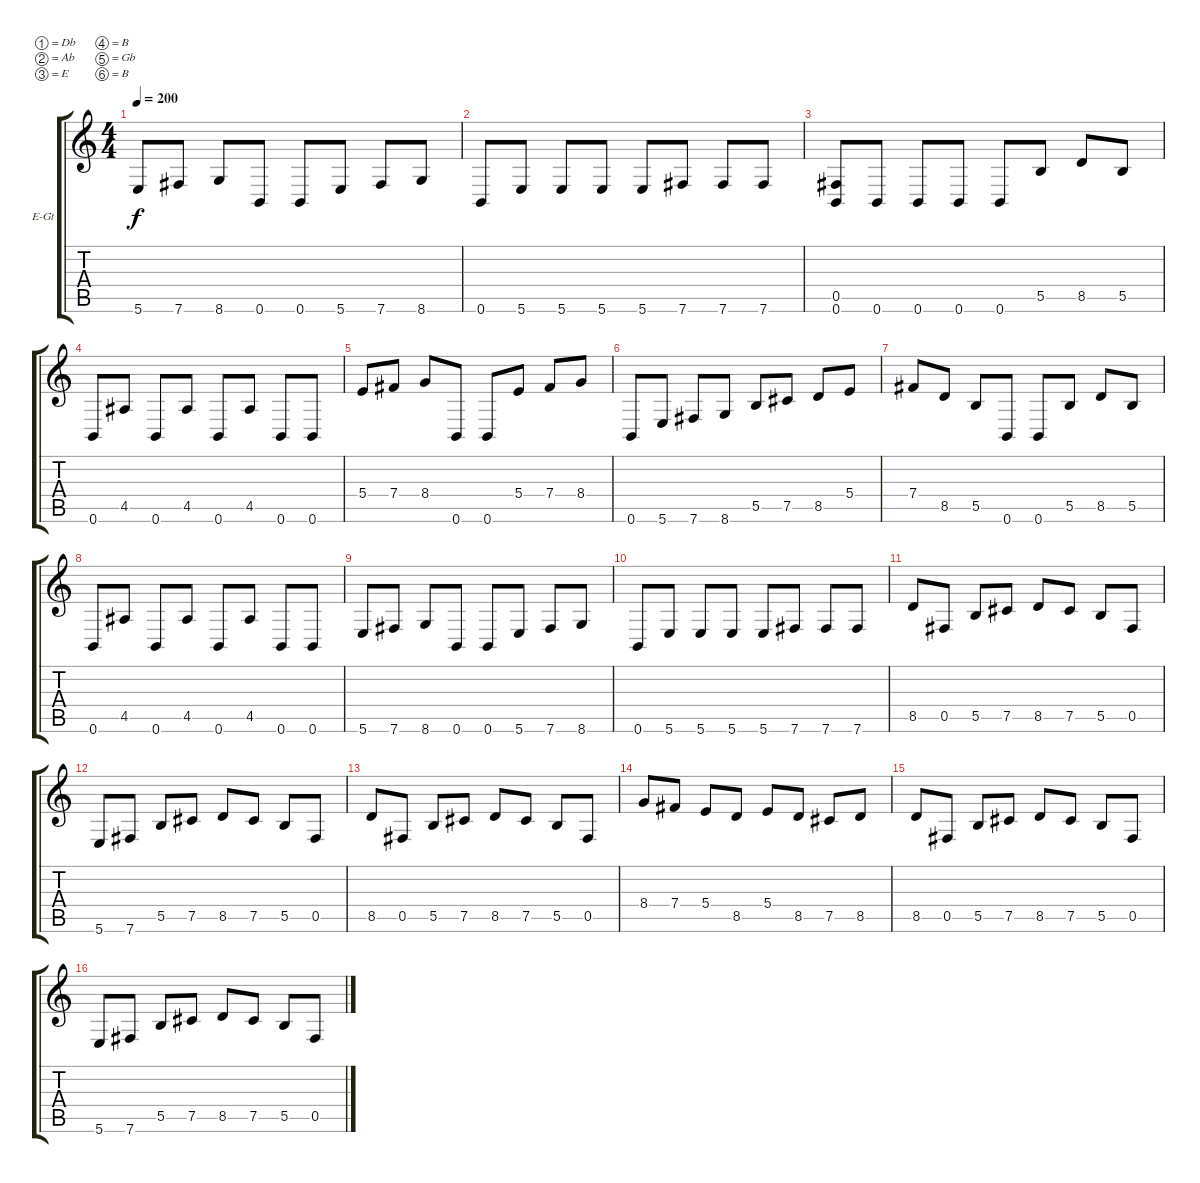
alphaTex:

\defaultSystemsLayout 4
\bracketExtendMode groupsimilarinstruments
\firstSystemTrackNameOrientation horizontal
\otherSystemsTrackNameOrientation horizontal
\track ("Electric Guitar" "E-Gt") {instrument distortionguitar}
\staff {score tabs}
\tuning (Db4 Ab3 E3 B2 Gb2 B1)
\ts (4 4)
\tempo 200
\clef g2
\ks c
5.6.8{dy f} 7.6.8 8.6.8 0.6.8 0.6.8 5.6.8 7.6.8 8.6.8 |
0.6.8 5.6.8 5.6.8 5.6.8 5.6.8 7.6.8 7.6.8 7.6.8 |
(0.6 0.5).8 0.6.8 0.6.8 0.6.8 0.6.8 5.5.8 8.5.8 5.5.8 |
0.6.8 4.5.8 0.6.8 4.5.8 0.6.8 4.5.8 0.6.8 0.6.8 |
5.4.8 7.4.8 8.4.8 0.6.8 0.6.8 5.4.8 7.4.8 8.4.8 |
0.6.8 5.6.8 7.6.8 8.6.8 5.5.8 7.5.8 8.5.8 5.4.8 |
7.4.8 8.5.8 5.5.8 0.6.8 0.6.8 5.5.8 8.5.8 5.5.8 |
0.6.8 4.5.8 0.6.8 4.5.8 0.6.8 4.5.8 0.6.8 0.6.8 |
5.6.8 7.6.8 8.6.8 0.6.8 0.6.8 5.6.8 7.6.8 8.6.8 |
0.6.8 5.6.8 5.6.8 5.6.8 5.6.8 7.6.8 7.6.8 7.6.8 |
8.5.8 0.5.8 5.5.8 7.5.8 8.5.8 7.5.8 5.5.8 0.5.8 |
5.6.8 7.6.8 5.5.8 7.5.8 8.5.8 7.5.8 5.5.8 0.5.8 |
8.5.8 0.5.8 5.5.8 7.5.8 8.5.8 7.5.8 5.5.8 0.5.8 |
8.4.8 7.4.8 5.4.8 8.5.8 5.4.8 8.5.8 7.5.8 8.5.8 |
8.5.8 0.5.8 5.5.8 7.5.8 8.5.8 7.5.8 5.5.8 0.5.8 |
5.6.8 7.6.8 5.5.8 7.5.8 8.5.8 7.5.8 5.5.8 0.5.8
